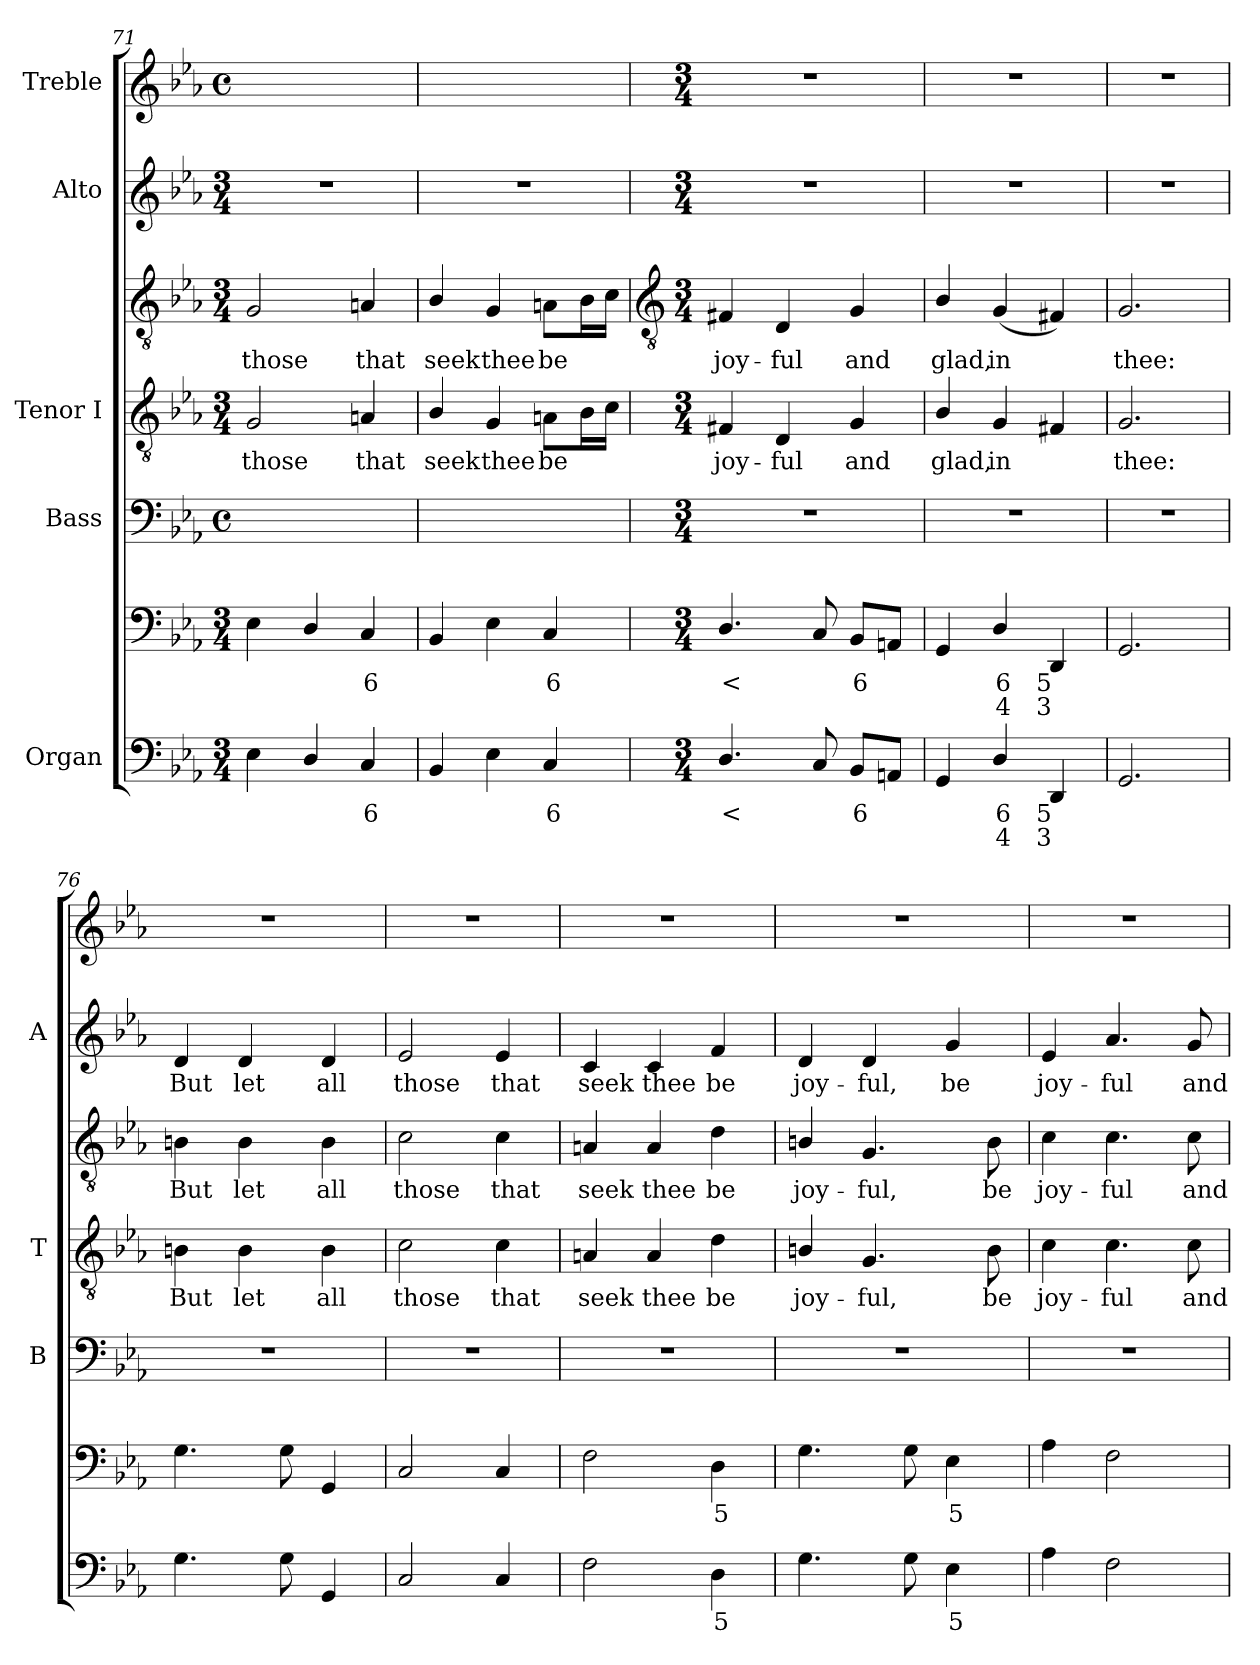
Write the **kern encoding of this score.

**kern	**text	**text	**kern	**text	**text	**kern	**kern	**text	**kern	**text	**kern	**text	**kern
*part5	*part5	*part5	*part5	*part5	*part5	*part4	*part3	*part3	*part3	*part3	*part2	*part2	*part1
*staff7	*staff7	*staff7	*staff6	*staff6	*staff6	*staff5	*staff4	*staff4	*staff3	*staff3	*staff2	*staff2	*staff1
*I"Organ	*	*	*	*	*	*I"Bass	*I"Tenor I	*	*	*	*I"Alto	*	*I"Treble
*	*	*	*	*	*	*I'B	*I'T	*	*	*	*I'A	*	*
*clefF4	*	*	*clefF4	*	*	*clefF4	*clefGv2	*	*clefGv2	*	*clefG2	*	*clefG2
*k[b-e-a-]	*	*	*k[b-e-a-]	*	*	*k[b-e-a-]	*k[b-e-a-]	*	*k[b-e-a-]	*	*k[b-e-a-]	*	*k[b-e-a-]
*E-:	*	*	*E-:	*	*	*E-:	*E-:	*	*E-:	*	*E-:	*	*E-:
*M3/4	*	*	*M3/4	*	*	*M4/4	*M3/4	*	*M3/4	*	*M3/4	*	*M4/4
*	*	*	*	*	*	*met(c)	*	*	*	*	*	*	*met(c)
=71	=71	=71	=71	=71	=71	=71	=71	=71	=71	=71	=71	=71	=71
!	!	!	!	!	!	!	!	!LO:LY:b	!	!LO:LY:b	!LO:N:vis=1	!	!
4E-	.	.	4E-	.	.	2.r	2G	those	2G	those	2.r	.	2.r
4D/	.	.	4D/	.	.	.	.	.	.	.	.	.	.
!	!LO:LY:b	!	!	!LO:LY:b	!	!	!	!LO:LY:b	!	!LO:LY:b	!	!	!
4C	6	.	4C	6	.	.	4An	that	4An	that	.	.	.
=72	=72	=72	=72	=72	=72	=72	=72	=72	=72	=72	=72	=72	=72
!	!	!	!	!	!	!	!	!LO:LY:b	!	!LO:LY:b	!LO:N:vis=1	!	!
4BB-	.	.	4BB-	.	.	2.r	4B-/	seek	4B-/	seek	2.r	.	2.r
!	!	!	!	!	!	!	!	!LO:LY:b	!	!LO:LY:b	!	!	!
4E-	.	.	4E-	.	.	.	4G	thee	4G	thee	.	.	.
!	!LO:LY:b	!	!	!LO:LY:b	!	!	!	!LO:LY:b	!	!LO:LY:b	!	!	!
4C	6	.	4C	6	.	.	8AnL	be	8AnL	be	.	.	.
.	.	.	.	.	.	.	16B-L	.	16B-L	.	.	.	.
.	.	.	.	.	.	.	16cJJ	.	16cJJ	.	.	.	.
!!LO:LB:g=z
=73	=73	=73	=73	=73	=73	=73	=73	=73	=73	=73	=73	=73	=73
*	*	*	*	*	*	*	*	*	*clefGv2	*	*	*	*
*M3/4	*	*	*M3/4	*	*	*M3/4	*M3/4	*	*M3/4	*	*M3/4	*	*M3/4
!	!LO:LY:b	!	!	!LO:LY:b	!	!	!	!LO:LY:b	!	!LO:LY:b	!LO:N:vis=1	!	!
4.D/	<	.	4.D/	<	.	2.r	4F#X	joy-	4F#X	joy-	2.r	.	2.r
!	!	!	!	!	!	!	!	!LO:LY:b	!	!LO:LY:b	!	!	!
.	.	.	.	.	.	.	4D	-ful	4D	-ful	.	.	.
8C	.	.	8C	.	.	.	.	.	.	.	.	.	.
!	!LO:LY:b	!	!	!LO:LY:b	!	!	!	!LO:LY:b	!	!LO:LY:b	!	!	!
8BB-L	6	.	8BB-L	6	.	.	4G	and	4G	and	.	.	.
8AAnJ	.	.	8AAnJ	.	.	.	.	.	.	.	.	.	.
=74	=74	=74	=74	=74	=74	=74	=74	=74	=74	=74	=74	=74	=74
!	!	!	!	!	!	!	!	!LO:LY:b	!	!LO:LY:b	!LO:N:vis=1	!	!
4GG	.	.	4GG	.	.	2.r	4B-/	glad,	4B-/	glad,	2.r	.	2.r
!	!LO:LY:b	!LO:LY:b	!	!LO:LY:b	!LO:LY:b	!	!	!LO:LY:b	!	!LO:LY:b	!	!	!
4D/	6	4	4D/	6	4	.	4G	in	(<4G	in	.	.	.
!	!LO:LY:b	!LO:LY:b	!	!LO:LY:b	!LO:LY:b	!	!	!	!	!	!	!	!
4DD	5	3	4DD	5	3	.	4F#X	.	4F#X)	.	.	.	.
=75	=75	=75	=75	=75	=75	=75	=75	=75	=75	=75	=75	=75	=75
!	!	!	!	!	!	!	!	!LO:LY:b	!	!LO:LY:b	!LO:N:vis=1	!	!
2.GG	.	.	2.GG	.	.	2.r	2.G	thee:	2.G	thee:	2.r	.	2.r
=76	=76	=76	=76	=76	=76	=76	=76	=76	=76	=76	=76	=76	=76
!	!	!	!	!	!	!	!	!LO:LY:b	!	!LO:LY:b	!	!LO:LY:b	!
4.G	.	.	4.G	.	.	2.r	4Bn	But	4Bn	But	4d	But	2.r
!	!	!	!	!	!	!	!	!LO:LY:b	!	!LO:LY:b	!	!LO:LY:b	!
.	.	.	.	.	.	.	4B	let	4B	let	4d	let	.
8G	.	.	8G	.	.	.	.	.	.	.	.	.	.
!	!	!	!	!	!	!	!	!LO:LY:b	!	!LO:LY:b	!	!LO:LY:b	!
4GG	.	.	4GG	.	.	.	4B	all	4B	all	4d	all	.
=77	=77	=77	=77	=77	=77	=77	=77	=77	=77	=77	=77	=77	=77
!	!	!	!	!	!	!	!	!LO:LY:b	!	!LO:LY:b	!	!LO:LY:b	!
2C	.	.	2C	.	.	2.r	2c	those	2c	those	2e-	those	2.r
!	!	!	!	!	!	!	!	!LO:LY:b	!	!LO:LY:b	!	!LO:LY:b	!
4C	.	.	4C	.	.	.	4c	that	4c	that	4e-	that	.
=78	=78	=78	=78	=78	=78	=78	=78	=78	=78	=78	=78	=78	=78
!	!	!	!	!	!	!	!	!LO:LY:b	!	!LO:LY:b	!	!LO:LY:b	!
2F	.	.	2F	.	.	2.r	4An	seek	4An	seek	4c	seek	2.r
!	!	!	!	!	!	!	!	!LO:LY:b	!	!LO:LY:b	!	!LO:LY:b	!
.	.	.	.	.	.	.	4A	thee	4A	thee	4c	thee	.
!	!LO:LY:b	!	!	!LO:LY:b	!	!	!	!LO:LY:b	!	!LO:LY:b	!	!LO:LY:b	!
4D	5	.	4D	5	.	.	4d	be	4d	be	4f	be	.
=79	=79	=79	=79	=79	=79	=79	=79	=79	=79	=79	=79	=79	=79
!	!	!	!	!	!	!	!	!LO:LY:b	!	!LO:LY:b	!	!LO:LY:b	!
4.G	.	.	4.G	.	.	2.r	4Bn/	joy-	4Bn/	joy-	4d	joy-	2.r
!	!	!	!	!	!	!	!	!LO:LY:b	!	!LO:LY:b	!	!LO:LY:b	!
.	.	.	.	.	.	.	4.G	-ful,	4.G	-ful,	4d	-ful,	.
8G	.	.	8G	.	.	.	.	.	.	.	.	.	.
!	!LO:LY:b	!	!	!LO:LY:b	!	!	!	!	!	!	!	!LO:LY:b	!
4E-	5	.	4E-	5	.	.	.	.	.	.	4g	be	.
!	!	!	!	!	!	!	!	!LO:LY:b	!	!LO:LY:b	!	!	!
.	.	.	.	.	.	.	8B	be	8B	be	.	.	.
=80	=80	=80	=80	=80	=80	=80	=80	=80	=80	=80	=80	=80	=80
!	!	!	!	!	!	!	!	!LO:LY:b	!	!LO:LY:b	!	!LO:LY:b	!
4A-	.	.	4A-	.	.	2.r	4c	joy-	4c	joy-	4e-	joy-	2.r
!	!	!	!	!	!	!	!	!LO:LY:b	!	!LO:LY:b	!	!LO:LY:b	!
2F	.	.	2F	.	.	.	4.c	-ful	4.c	-ful	4.a-	-ful	.
!	!	!	!	!	!	!	!	!LO:LY:b	!	!LO:LY:b	!	!LO:LY:b	!
.	.	.	.	.	.	.	8c	and	8c	and	8g	and	.
=	=	=	=	=	=	=	=	=	=	=	=	=	=
*-	*-	*-	*-	*-	*-	*-	*-	*-	*-	*-	*-	*-	*-
